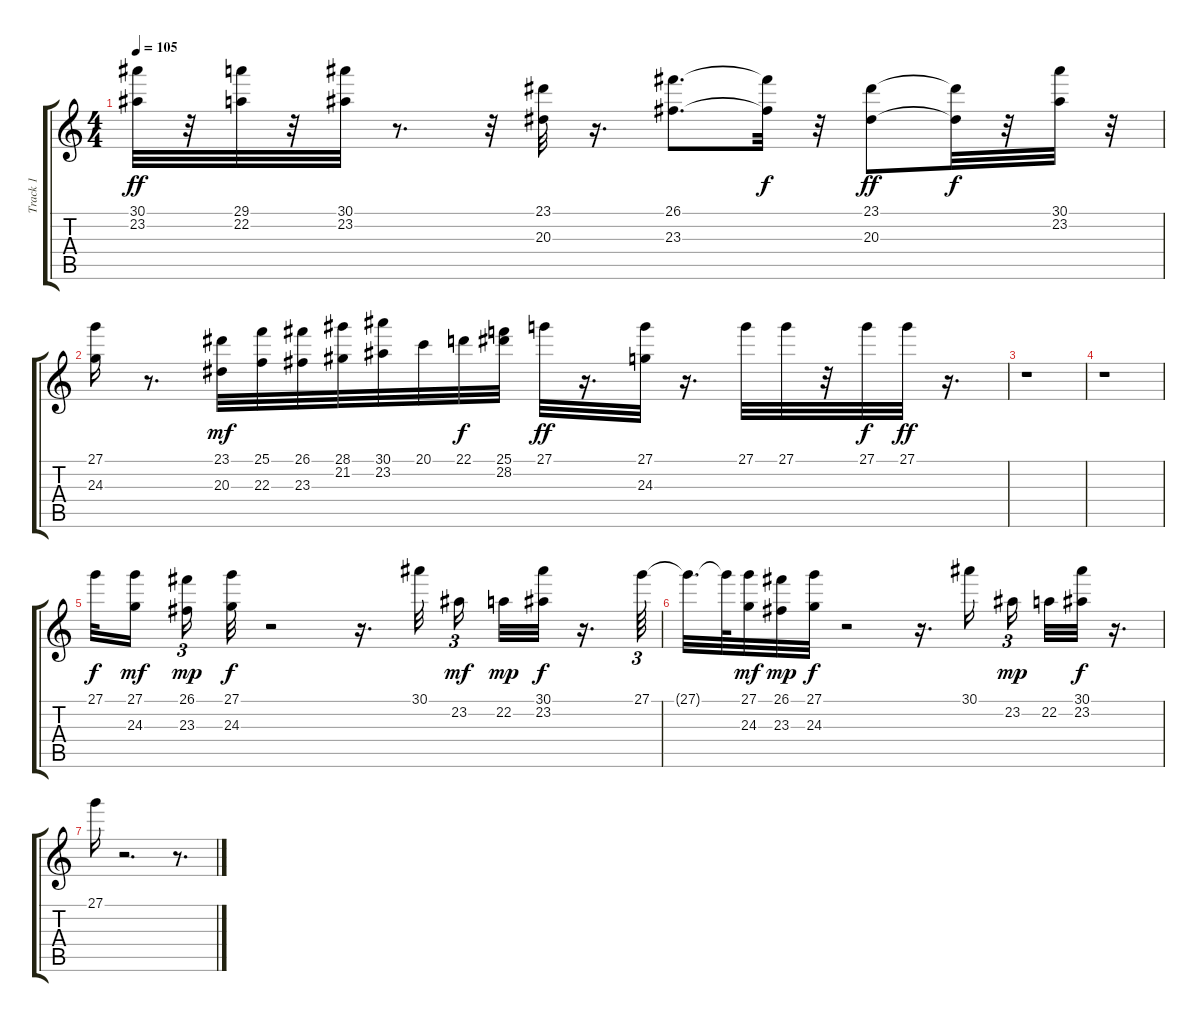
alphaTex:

\track ("Track 1" "Track 1") {instrument piccolo}
\staff {score tabs}
\tuning (E4 B3 G3 D3 A2 E2) {hide}
\ts (4 4)
\tempo 105
\clef g2
\ks c
(30.1 23.2).32{dy ff} r.32 (29.1 22.2).32 r.32 (30.1 23.2).32 r.8{d} r.32 (23.1 20.3).32 r.16{d} (26.1 23.3).8{d} (26.1{t} 23.3{t}).32{dy f} r.32 (23.1 20.3).8{dy ff} (23.1{t} 20.3{t}).32{dy f} r.32 (30.1 23.2).32 r.32 |
(27.1 24.3).16 r.8{d} (23.1 20.3).32{dy mf} (25.1 22.3).32 (26.1 23.3).32 (28.1 21.2).32 (30.1 23.2).32 20.1.32 22.1.32{dy f} (25.1 28.2).32 27.1.32{dy ff} r.16{d} (27.1 24.3).32 r.16{d} 27.1.32 27.1.32 r.32 27.1.32{dy f} 27.1.32{dy ff} r.16{d} |
r.1 |
r.1 |
27.1.32{dy f} (27.1 24.3).16{dy mf beam splitsecondary} (26.1 23.3).16{tu (3 2) dy mp} (27.1 24.3).32{dy f} r.2 r.16{d} 30.1.32{beam splitsecondary} 23.2.16{tu (3 2) dy mf beam splitsecondary} 22.2.32{dy mp} (30.1 23.2).32{dy f} r.16{d} 27.1.64{tu (3 2)} |
27.1{t}.32{d} 27.1{t}.64 (27.1 24.3).32{dy mf} (26.1 23.3).32{dy mp} (27.1 24.3).32{dy f} r.2 r.16{d} 30.1.16{beam splitsecondary} 23.2.16{tu (3 2) dy mp beam splitsecondary} 22.2.32 (30.1 23.2).32{dy f} r.16{d} |
27.1.16 r.2{d} r.8{d}
